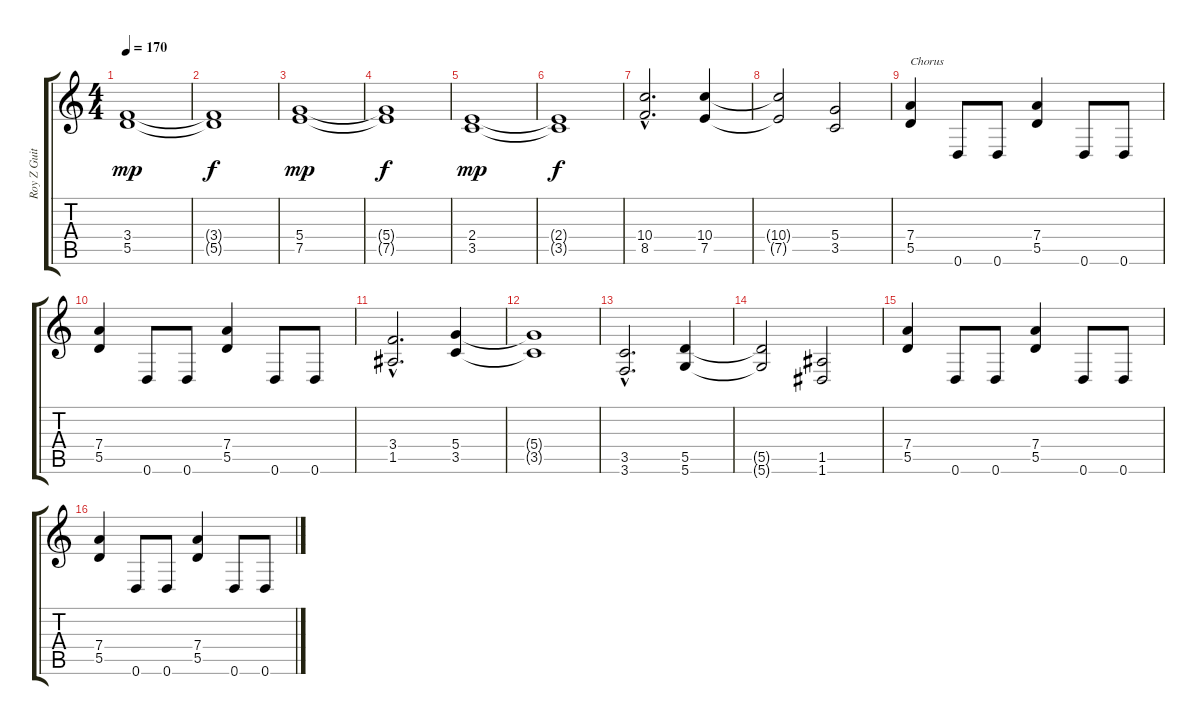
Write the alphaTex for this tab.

\track ("Roy Z Guitar 01" "Roy Z Guit") {instrument distortionguitar}
\staff {score tabs}
\tuning (E4 B3 G3 D3 A2 D2) {hide}
\ts (4 4)
\tempo 170
\clef g2
\ks c
(3.4 5.5).1{dy mp volume 14} |
(3.4{t} 5.5{t}).1{dy f} |
(5.4 7.5).1{dy mp} |
(5.4{t} 7.5{t}).1{dy f} |
(2.4 3.5).1{dy mp} |
(2.4{t} 3.5{t}).1{dy f} |
(10.4{hac} 8.5{hac}).2{d} (10.4 7.5).4 |
(10.4{t} 7.5{t}).2 (5.4 3.5).2 |
(7.4 5.5).4{txt "Chorus"} 0.6.8 0.6.8 (7.4 5.5).4 0.6.8 0.6.8 |
(7.4 5.5).4 0.6.8 0.6.8 (7.4 5.5).4 0.6.8 0.6.8 |
(3.4{hac} 1.5{hac}).2{d} (5.4 3.5).4 |
(5.4{t} 3.5{t}).1 |
(3.5{hac} 3.6{hac}).2{d} (5.5 5.6).4 |
(5.5{t} 5.6{t}).2 (1.5 1.6).2 |
(7.4 5.5).4 0.6.8 0.6.8 (7.4 5.5).4 0.6.8 0.6.8 |
(7.4 5.5).4 0.6.8 0.6.8 (7.4 5.5).4 0.6.8 0.6.8
